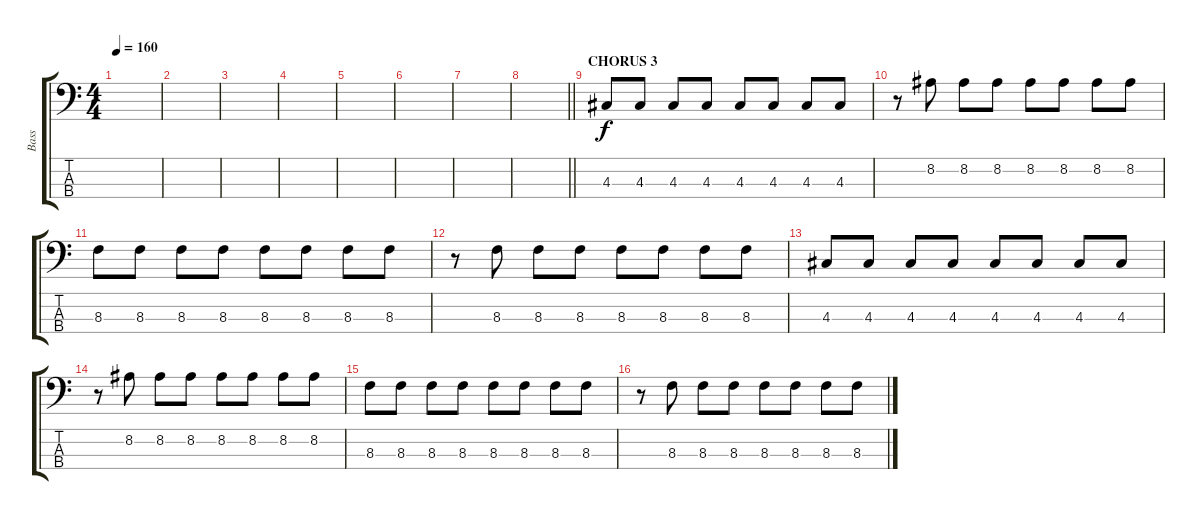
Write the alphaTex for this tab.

\track ("Bass" "Bass") {instrument electricbassfinger}
\staff {score tabs}
\tuning (G2 D2 A1 E1) {hide}
\ts (4 4)
\tempo 160
\clef f4
\ks c
|
|
|
|
|
|
|
\barLineRight lightlight
|
\section ("" "CHORUS 3")
4.3.8 4.3.8 4.3.8 4.3.8 4.3.8 4.3.8 4.3.8 4.3.8 |
r.8 8.2.8 8.2.8 8.2.8 8.2.8 8.2.8 8.2.8 8.2.8 |
8.3.8 8.3.8 8.3.8 8.3.8 8.3.8 8.3.8 8.3.8 8.3.8 |
r.8 8.3.8 8.3.8 8.3.8 8.3.8 8.3.8 8.3.8 8.3.8 |
4.3.8 4.3.8 4.3.8 4.3.8 4.3.8 4.3.8 4.3.8 4.3.8 |
r.8 8.2.8 8.2.8 8.2.8 8.2.8 8.2.8 8.2.8 8.2.8 |
8.3.8 8.3.8 8.3.8 8.3.8 8.3.8 8.3.8 8.3.8 8.3.8 |
r.8 8.3.8 8.3.8 8.3.8 8.3.8 8.3.8 8.3.8 8.3.8
